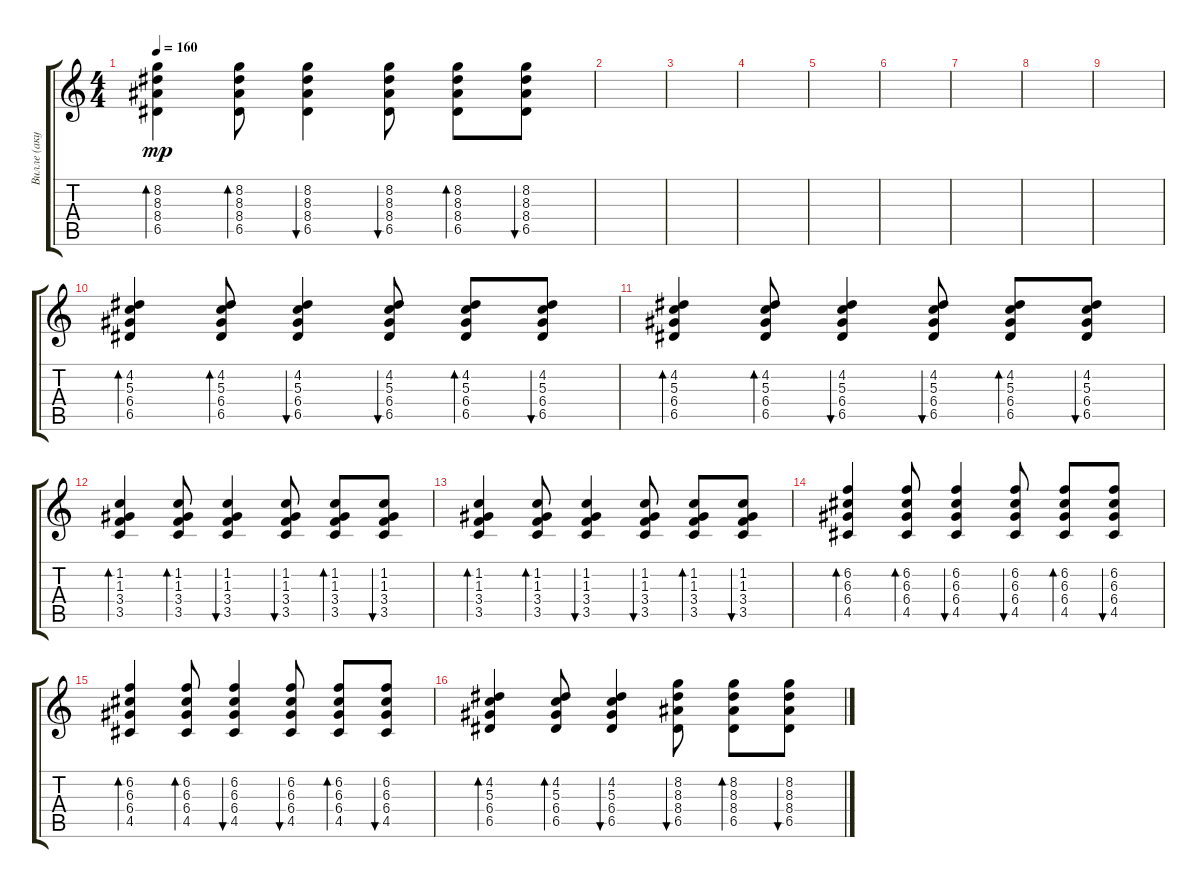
\track ("Вилле (акустика) 1" "Вилле (аку") {instrument acousticguitarnylon}
\staff {score tabs}
\tuning (E4 B3 G3 D3 A2 E2) {hide}
\ts (4 4)
\tempo 160
\clef g2
\ks c
(8.2 8.3 8.4 6.5).4{bd 120 dy mp} (8.2 8.3 8.4 6.5).8{bd 120} (8.2 8.3 8.4 6.5).4{bu 120} (8.2 8.3 8.4 6.5).8{bu 120} (8.2 8.3 8.4 6.5).8{bd 120} (8.2 8.3 8.4 6.5).8{bu 120} |
|
|
|
|
|
|
|
|
(4.2 5.3 6.4 6.5).4{bd 120} (4.2 5.3 6.4 6.5).8{bd 120} (4.2 5.3 6.4 6.5).4{bu 120} (4.2 5.3 6.4 6.5).8{bu 120} (4.2 5.3 6.4 6.5).8{bd 120} (4.2 5.3 6.4 6.5).8{bu 120} |
(4.2 5.3 6.4 6.5).4{bd 120} (4.2 5.3 6.4 6.5).8{bd 120} (4.2 5.3 6.4 6.5).4{bu 120} (4.2 5.3 6.4 6.5).8{bu 120} (4.2 5.3 6.4 6.5).8{bd 120} (4.2 5.3 6.4 6.5).8{bu 120} |
(1.2 1.3 3.4 3.5).4{bd 120} (1.2 1.3 3.4 3.5).8{bd 120} (1.2 1.3 3.4 3.5).4{bu 120} (1.2 1.3 3.4 3.5).8{bu 120} (1.2 1.3 3.4 3.5).8{bd 120} (1.2 1.3 3.4 3.5).8{bu 120} |
(1.2 1.3 3.4 3.5).4{bd 120} (1.2 1.3 3.4 3.5).8{bd 120} (1.2 1.3 3.4 3.5).4{bu 120} (1.2 1.3 3.4 3.5).8{bu 120} (1.2 1.3 3.4 3.5).8{bd 120} (1.2 1.3 3.4 3.5).8{bu 120} |
(6.2 6.3 6.4 4.5).4{bd 120} (6.2 6.3 6.4 4.5).8{bd 120} (6.2 6.3 6.4 4.5).4{bu 120} (6.2 6.3 6.4 4.5).8{bu 120} (6.2 6.3 6.4 4.5).8{bd 120} (6.2 6.3 6.4 4.5).8{bu 120} |
(6.2 6.3 6.4 4.5).4{bd 120} (6.2 6.3 6.4 4.5).8{bd 120} (6.2 6.3 6.4 4.5).4{bu 120} (6.2 6.3 6.4 4.5).8{bu 120} (6.2 6.3 6.4 4.5).8{bd 120} (6.2 6.3 6.4 4.5).8{bu 120} |
(4.2 5.3 6.4 6.5).4{bd 120} (4.2 5.3 6.4 6.5).8{bd 120} (4.2 5.3 6.4 6.5).4{bu 120} (8.2 8.3 8.4 6.5).8{bu 120} (8.2 8.3 8.4 6.5).8{bd 120} (8.2 8.3 8.4 6.5).8{bu 120}
